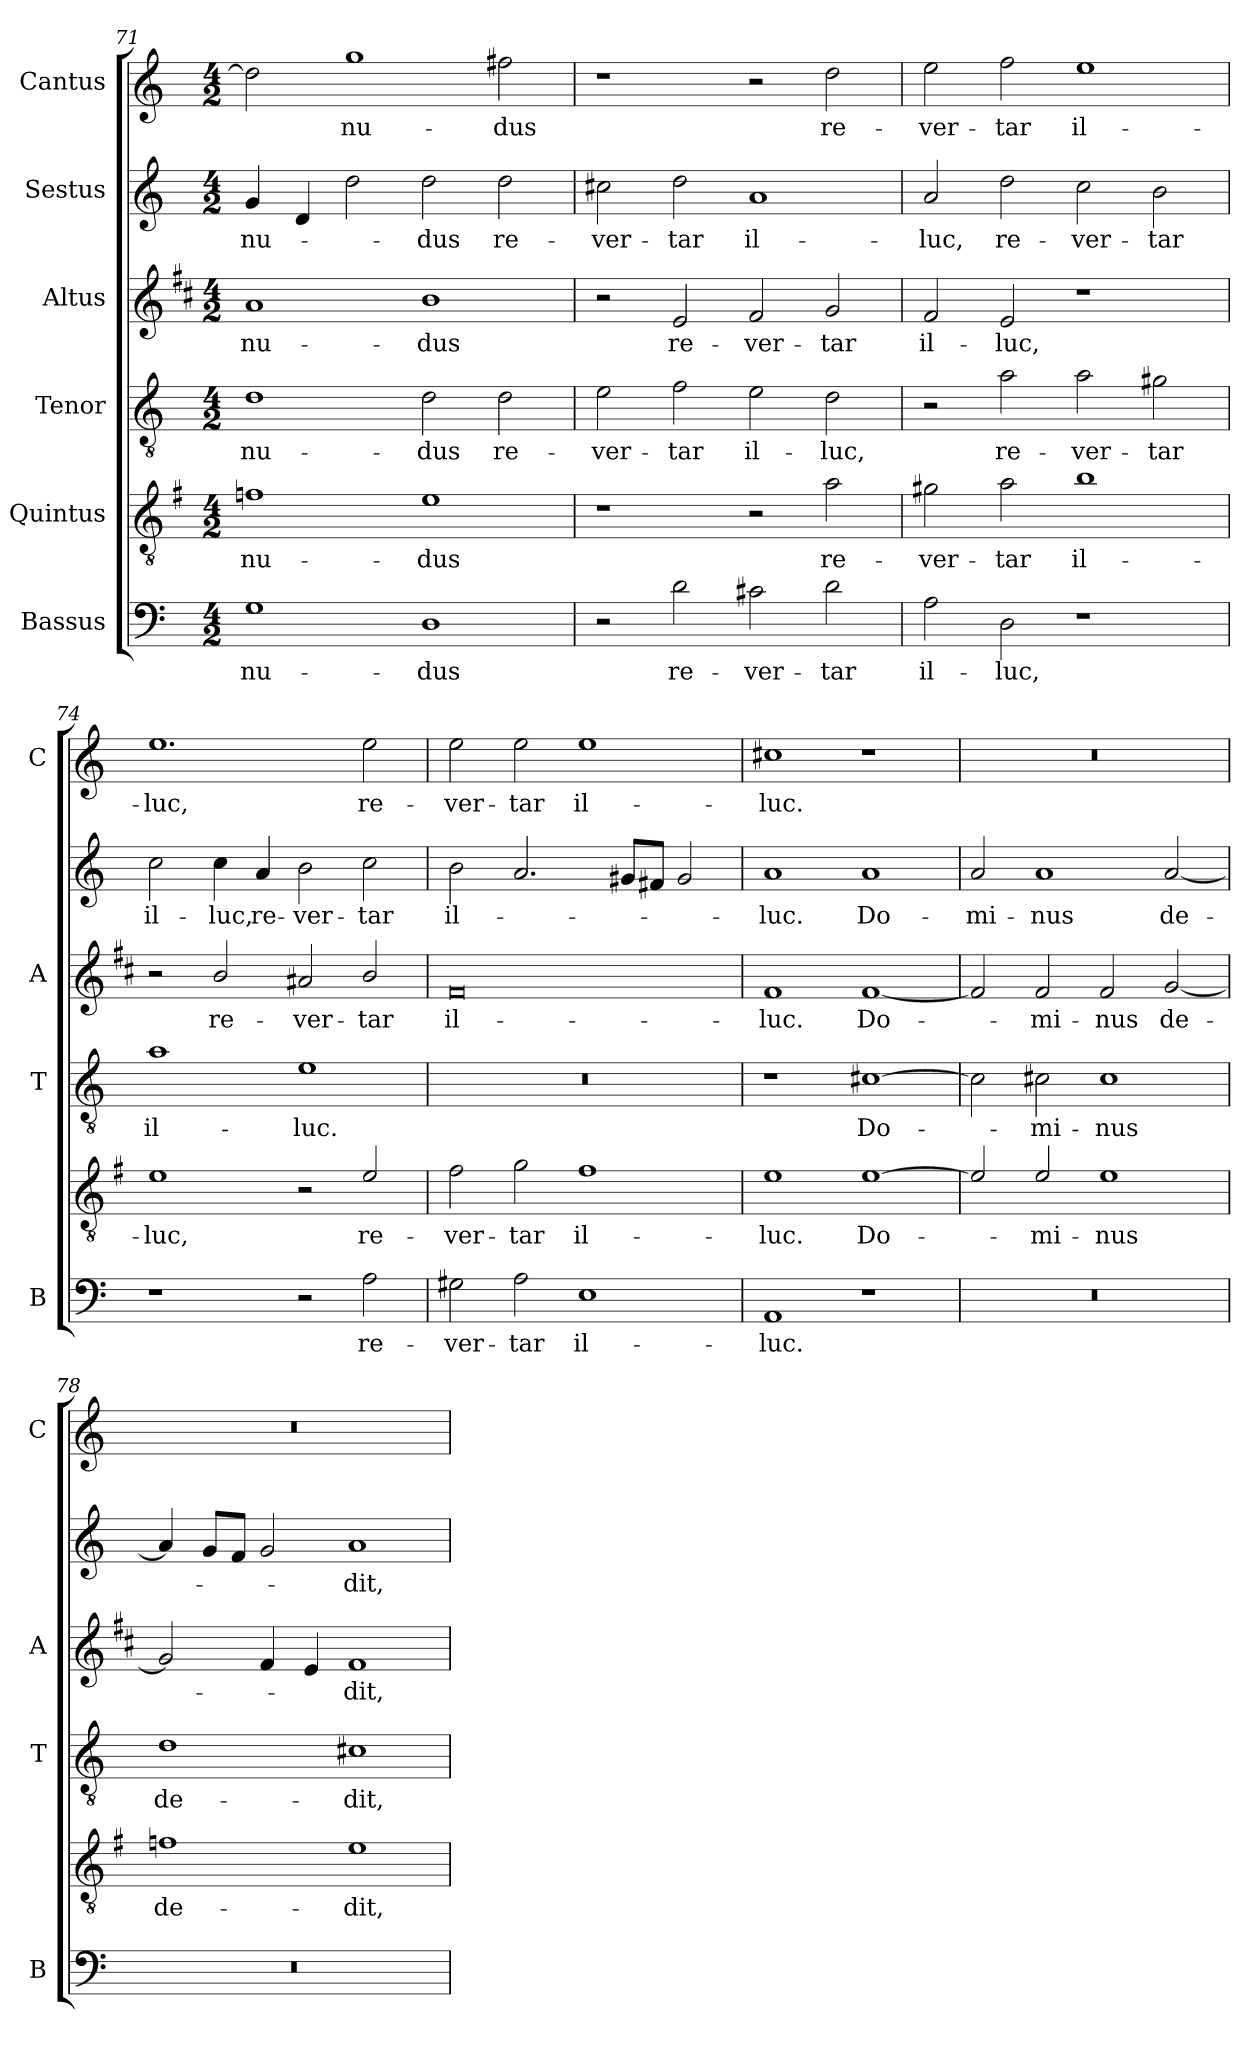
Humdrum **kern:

**kern	**text	**kern	**text	**kern	**text	**kern	**text	**kern	**text	**kern	**text
*part6	*part6	*part5	*part5	*part4	*part4	*part3	*part3	*part2	*part2	*part1	*part1
*staff6	*staff6	*staff5	*staff5	*staff4	*staff4	*staff3	*staff3	*staff2	*staff2	*staff1	*staff1
*I"Bassus	*	*I"Quintus	*	*I"Tenor	*	*I"Altus	*	*I"Sestus	*	*I"Cantus	*
*I'B	*	*	*	*I'T	*	*I'A	*	*	*	*I'C	*
*clefF4	*	*clefGv2	*	*clefGv2	*	*clefG2	*	*clefG2	*	*clefG2	*
*	*	*ITrd4c7	*	*	*	*ITrd1c2	*	*	*	*	*
*k[]	*	*k[]	*	*k[]	*	*k[]	*	*k[]	*	*k[]	*
*C:	*	*C:	*	*C:	*	*C:	*	*C:	*	*C:	*
*M4/2	*	*M4/2	*	*M4/2	*	*M4/2	*	*M4/2	*	*M4/2	*
=71	=71	=71	=71	=71	=71	=71	=71	=71	=71	=71	=71
!	!LO:LY:b	!	!LO:LY:b	!	!LO:LY:b	!	!LO:LY:b	!	!LO:LY:b	!	!
1G	nu-	1B-X	nu-	1d	nu-	1g	nu-	4g/	nu-	2dd\]	.
.	.	.	.	.	.	.	.	4d/	.	.	.
!	!	!	!	!	!	!	!	!	!	!	!LO:LY:b
.	.	.	.	.	.	.	.	2dd\	.	1gg	nu-
!	!LO:LY:b	!	!LO:LY:b	!	!LO:LY:b	!	!LO:LY:b	!	!LO:LY:b	!	!
1D	-dus	1A	-dus	2d\	-dus	1a	-dus	2dd\	-dus	.	.
!	!	!	!	!	!LO:LY:b	!	!	!	!LO:LY:b	!	!LO:LY:b
.	.	.	.	2d\	re-	.	.	2dd\	re-	2ff#X\	-dus
!!LO:LB:g=z
=72	=72	=72	=72	=72	=72	=72	=72	=72	=72	=72	=72
!	!	!	!	!	!LO:LY:b	!	!	!	!LO:LY:b	!	!
2r	.	1r	.	2e\	-ver-	2r	.	2cc#X\	-ver-	1r	.
!	!LO:LY:b	!	!	!	!LO:LY:b	!	!LO:LY:b	!	!LO:LY:b	!	!
2d\	re-	.	.	2f\	-tar	2d/	re-	2dd\	-tar	.	.
!	!LO:LY:b	!	!	!	!LO:LY:b	!	!LO:LY:b	!	!LO:LY:b	!	!
2c#X\	-ver-	2r	.	2e\	il-	2e/	-ver-	1a	il-	2r	.
!	!LO:LY:b	!	!LO:LY:b	!	!LO:LY:b	!	!LO:LY:b	!	!	!	!LO:LY:b
2d\	-tar	2d\	re-	2d\	-luc,	2f/	-tar	.	.	2dd\	re-
=73	=73	=73	=73	=73	=73	=73	=73	=73	=73	=73	=73
!	!LO:LY:b	!	!LO:LY:b	!	!	!	!LO:LY:b	!	!LO:LY:b	!	!LO:LY:b
2A\	il-	2c#X\	-ver-	2r	.	2e/	il-	2a/	-luc,	2ee\	-ver-
!	!LO:LY:b	!	!LO:LY:b	!	!LO:LY:b	!	!LO:LY:b	!	!LO:LY:b	!	!LO:LY:b
2D\	-luc,	2d\	-tar	2a\	re-	2d/	-luc,	2dd\	re-	2ff\	-tar
!	!	!	!LO:LY:b	!	!LO:LY:b	!	!	!	!LO:LY:b	!	!LO:LY:b
1r	.	1e	il-	2a\	-ver-	1r	.	2cc\	-ver-	1ee	il-
!	!	!	!	!	!LO:LY:b	!	!	!	!LO:LY:b	!	!
.	.	.	.	2g#X\	-tar	.	.	2b\	-tar	.	.
=74	=74	=74	=74	=74	=74	=74	=74	=74	=74	=74	=74
!	!	!	!LO:LY:b	!	!LO:LY:b	!	!	!	!LO:LY:b	!	!LO:LY:b
1r	.	1A	-luc,	1a	il-	2r	.	2cc\	il-	1.ee	-luc,
!	!	!	!	!	!	!	!LO:LY:b	!	!LO:LY:b	!	!
.	.	.	.	.	.	2a/	re-	4cc\	-luc,	.	.
!	!	!	!	!	!	!	!	!	!LO:LY:b	!	!
.	.	.	.	.	.	.	.	4a/	re-	.	.
!	!	!	!	!	!LO:LY:b	!	!LO:LY:b	!	!LO:LY:b	!	!
2r	.	2r	.	1e	-luc.	2g#X/	-ver-	2b\	-ver-	.	.
!	!LO:LY:b	!	!LO:LY:b	!	!	!	!LO:LY:b	!	!LO:LY:b	!	!LO:LY:b
2A\	re-	2A/	re-	.	.	2a/	-tar	2cc\	-tar	2ee\	re-
=75	=75	=75	=75	=75	=75	=75	=75	=75	=75	=75	=75
!	!LO:LY:b	!	!LO:LY:b	!	!	!	!LO:LY:b	!	!LO:LY:b	!	!LO:LY:b
2G#X\	-ver-	2B\	-ver-	0r	.	0e	il-	2b\	il-	2ee\	-ver-
!	!LO:LY:b	!	!LO:LY:b	!	!	!	!	!	!	!	!LO:LY:b
2A\	-tar	2c\	-tar	.	.	.	.	2.a/	.	2ee\	-tar
!	!LO:LY:b	!	!LO:LY:b	!	!	!	!	!	!	!	!LO:LY:b
1E	il-	1B	il-	.	.	.	.	.	.	1ee	il-
.	.	.	.	.	.	.	.	8g#X/L	.	.	.
.	.	.	.	.	.	.	.	8f#X/J	.	.	.
.	.	.	.	.	.	.	.	2g#/	.	.	.
=76	=76	=76	=76	=76	=76	=76	=76	=76	=76	=76	=76
!	!LO:LY:b	!	!LO:LY:b	!	!	!	!LO:LY:b	!	!LO:LY:b	!	!LO:LY:b
1AA	-luc.	1A	-luc.	1r	.	1e	-luc.	1a	-luc.	1cc#X	-luc.
!	!	!	!LO:LY:b	!	!LO:LY:b	!	!LO:LY:b	!	!LO:LY:b	!	!
1r	.	[1A	Do-	[1c#X	Do-	[1e	Do-	1a	Do-	1r	.
=77	=77	=77	=77	=77	=77	=77	=77	=77	=77	=77	=77
!	!	!	!	!	!	!	!	!	!LO:LY:b	!	!
0r	.	2A/]	.	2c#\]	.	2e/]	.	2a/	-mi-	0r	.
!	!	!	!LO:LY:b	!	!LO:LY:b	!	!LO:LY:b	!	!LO:LY:b	!	!
.	.	2A/	-mi-	2c#X\	-mi-	2e/	-mi-	1a	-nus	.	.
!	!	!	!LO:LY:b	!	!LO:LY:b	!	!LO:LY:b	!	!	!	!
.	.	1A	-nus	1c#	-nus	2e/	-nus	.	.	.	.
!	!	!	!	!	!	!	!LO:LY:b	!	!LO:LY:b	!	!
.	.	.	.	.	.	[2f/	de-	[2a/	de-	.	.
!!LO:LB:g=z
=78	=78	=78	=78	=78	=78	=78	=78	=78	=78	=78	=78
!	!	!	!LO:LY:b	!	!LO:LY:b	!	!	!	!	!	!
0r	.	1B-X	de-	1d	de-	2f/]	.	4a/]	.	0r	.
.	.	.	.	.	.	.	.	8g/L	.	.	.
.	.	.	.	.	.	.	.	8f/J	.	.	.
.	.	.	.	.	.	4e/	.	2g/	.	.	.
.	.	.	.	.	.	4d/	.	.	.	.	.
!	!	!	!LO:LY:b	!	!LO:LY:b	!	!LO:LY:b	!	!LO:LY:b	!	!
.	.	1A	-dit,	1c#X	-dit,	1e	-dit,	1a	-dit,	.	.
=	=	=	=	=	=	=	=	=	=	=	=
*-	*-	*-	*-	*-	*-	*-	*-	*-	*-	*-	*-
